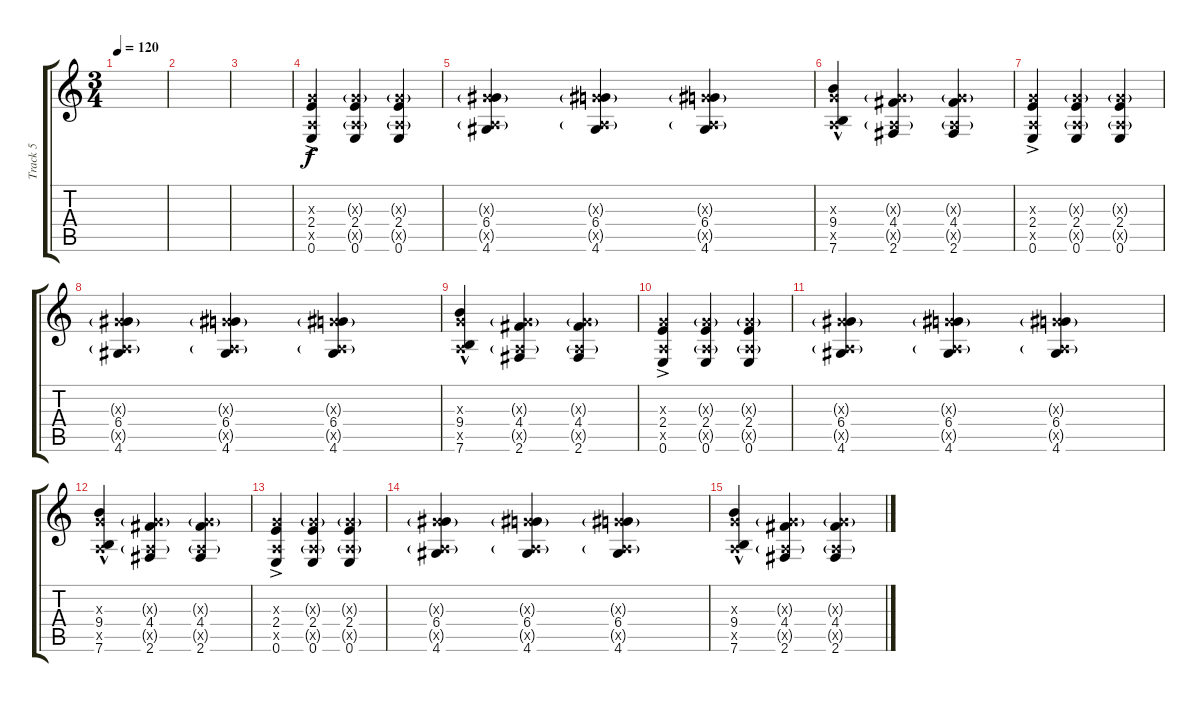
\track ("Track 5" "Track 5") {instrument acousticguitarsteel}
\staff {score tabs}
\tuning (E4 B3 G3 D3 A2 E2) {hide}
\ts (3 4)
\tempo 120
\clef g2
\ks c
|
|
|
(0.3{ac x} 2.4{ac} 0.5{ac x} 0.6{ac}).4{volume 13} (0.3{g x} 2.4 0.5{g x} 0.6).4 (0.3{g x} 2.4 0.5{g x} 0.6).4 |
(0.3{g x} 6.4 0.5{g x} 4.6).4 (0.3{g x} 6.4 0.5{g x} 4.6).4 (0.3{g x} 6.4 0.5{g x} 4.6).4 |
(0.3{hac x} 9.4{hac} 0.5{hac x} 7.6{hac}).4 (0.3{g x} 4.4 0.5{g x} 2.6).4 (0.3{g x} 4.4 0.5{g x} 2.6).4 |
(0.3{ac x} 2.4{ac} 0.5{ac x} 0.6{ac}).4 (0.3{g x} 2.4 0.5{g x} 0.6).4 (0.3{g x} 2.4 0.5{g x} 0.6).4 |
(0.3{g x} 6.4 0.5{g x} 4.6).4 (0.3{g x} 6.4 0.5{g x} 4.6).4 (0.3{g x} 6.4 0.5{g x} 4.6).4 |
(0.3{hac x} 9.4{hac} 0.5{hac x} 7.6{hac}).4 (0.3{g x} 4.4 0.5{g x} 2.6).4 (0.3{g x} 4.4 0.5{g x} 2.6).4 |
(0.3{ac x} 2.4{ac} 0.5{ac x} 0.6{ac}).4 (0.3{g x} 2.4 0.5{g x} 0.6).4 (0.3{g x} 2.4 0.5{g x} 0.6).4 |
(0.3{g x} 6.4 0.5{g x} 4.6).4 (0.3{g x} 6.4 0.5{g x} 4.6).4 (0.3{g x} 6.4 0.5{g x} 4.6).4 |
(0.3{hac x} 9.4{hac} 0.5{hac x} 7.6{hac}).4 (0.3{g x} 4.4 0.5{g x} 2.6).4 (0.3{g x} 4.4 0.5{g x} 2.6).4 |
(0.3{ac x} 2.4{ac} 0.5{ac x} 0.6{ac}).4 (0.3{g x} 2.4 0.5{g x} 0.6).4 (0.3{g x} 2.4 0.5{g x} 0.6).4 |
(0.3{g x} 6.4 0.5{g x} 4.6).4 (0.3{g x} 6.4 0.5{g x} 4.6).4 (0.3{g x} 6.4 0.5{g x} 4.6).4 |
(0.3{hac x} 9.4{hac} 0.5{hac x} 7.6{hac}).4 (0.3{g x} 4.4 0.5{g x} 2.6).4 (0.3{g x} 4.4 0.5{g x} 2.6).4
